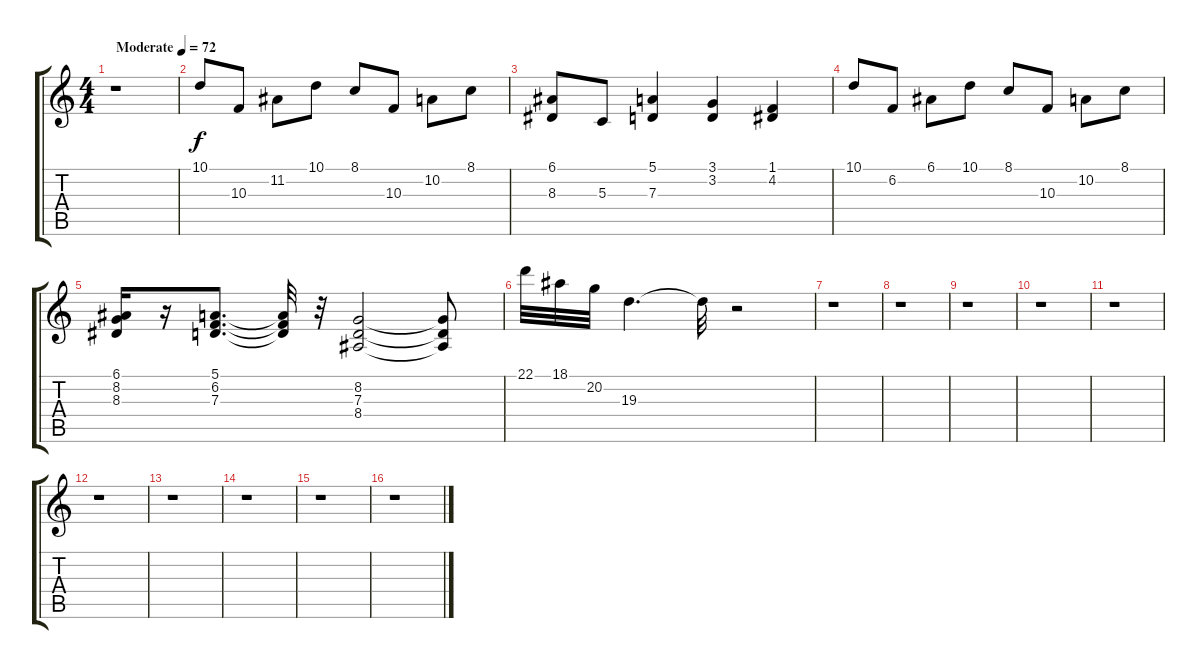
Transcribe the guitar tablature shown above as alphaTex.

\track (" " " ") {instrument brightacousticpiano}
\staff {score tabs}
\tuning (E4 B3 G3 D3 A2 E2) {hide}
\ts (4 4)
\tempo (72 "Moderate")
\clef g2
\ks c
r.1{dy f instrument brightacousticpiano} |
10.1.8{volume 14} 10.3.8 11.2.8 10.1.8 8.1.8 10.3.8 10.2.8 8.1.8 |
(6.1 8.3).8 5.3.8 (5.1 7.3).4 (3.1 3.2).4 (1.1 4.2).4 |
10.1.8 6.2.8 6.1.8 10.1.8 8.1.8 10.3.8 10.2.8 8.1.8 |
(6.1 8.2 8.3).16 r.16 (5.1 6.2 7.3).8{d} (5.1{t} 6.2{t} 7.3{t}).32 r.32 (8.2 7.3 8.4).2 (8.2{t} 7.3{t} 8.4{t}).8 |
22.1.32 18.1.32 20.2.32 19.3.4{d} 19.3{t}.32 r.2 |
r.1 |
r.1 |
r.1 |
r.1 |
r.1 |
r.1 |
r.1 |
r.1 |
r.1 |
r.1
